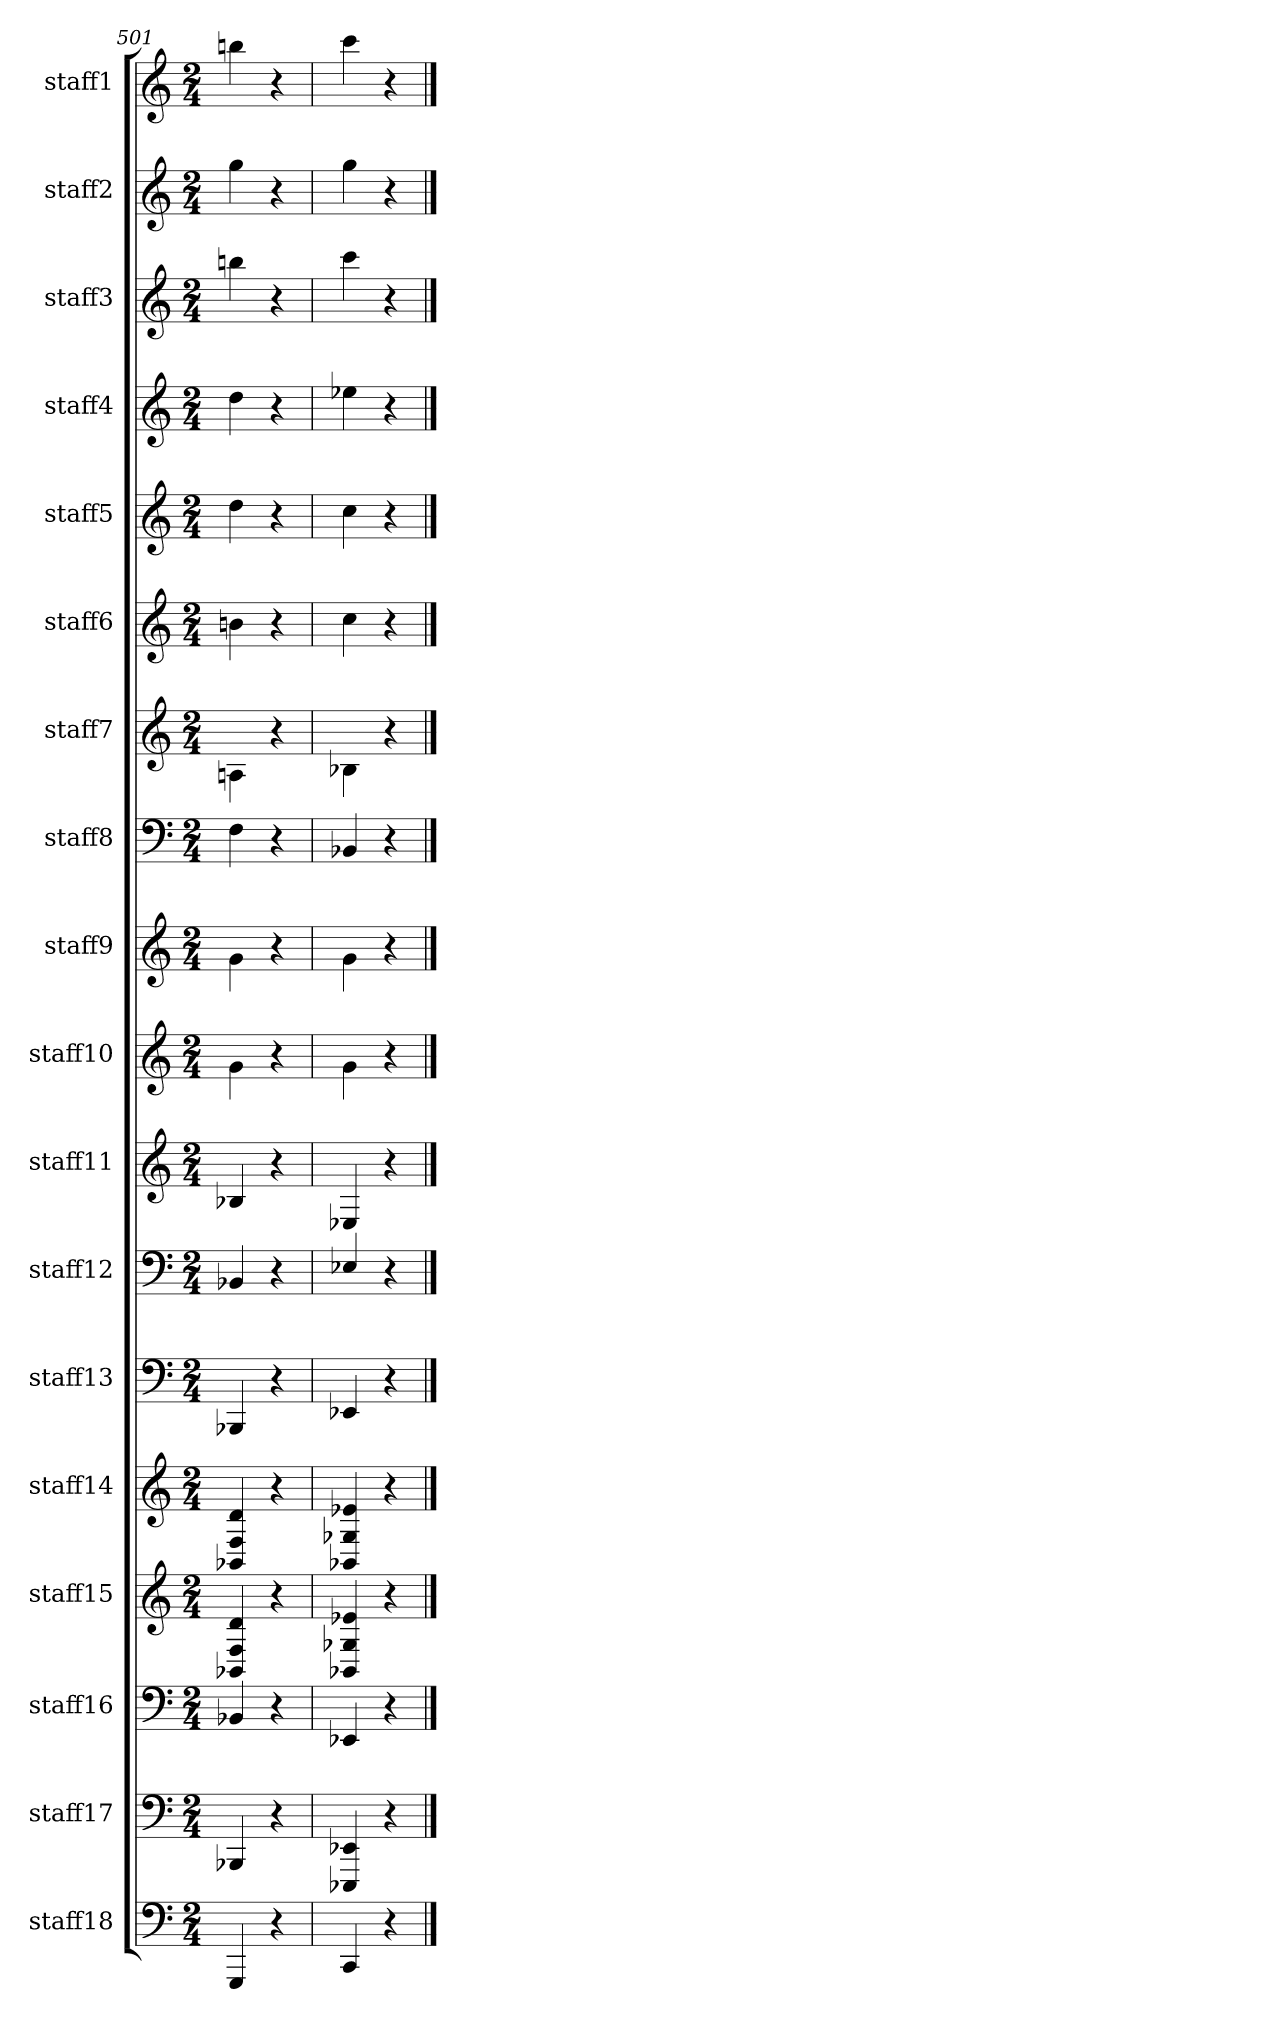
**kern	**kern	**kern	**kern	**kern	**kern	**kern	**kern	**kern	**kern	**kern	**kern	**kern	**kern	**kern	**kern	**kern	**kern
*part18	*part17	*part16	*part15	*part14	*part13	*part12	*part11	*part10	*part9	*part8	*part7	*part6	*part5	*part4	*part3	*part2	*part1
*staff18	*staff17	*staff16	*staff15	*staff14	*staff13	*staff12	*staff11	*staff10	*staff9	*staff8	*staff7	*staff6	*staff5	*staff4	*staff3	*staff2	*staff1
*I"staff18	*I"staff17	*I"staff16	*I"staff15	*I"staff14	*I"staff13	*I"staff12	*I"staff11	*I"staff10	*I"staff9	*I"staff8	*I"staff7	*I"staff6	*I"staff5	*I"staff4	*I"staff3	*I"staff2	*I"staff1
*M2/4	*M2/4	*M2/4	*M2/4	*M2/4	*M2/4	*M2/4	*M2/4	*M2/4	*M2/4	*M2/4	*M2/4	*M2/4	*M2/4	*M2/4	*M2/4	*M2/4	*M2/4
=501	=501	=501	=501	=501	=501	=501	=501	=501	=501	=501	=501	=501	=501	=501	=501	=501	=501
4GGG/	4BBB-/	4BB-/	4d/ 4F/ 4BB-/	4d/ 4F/ 4BB-/	4BBB-/	4BB-/	4B-/	4g\	4g\	4F\	4An\	4bn\	4dd\	4dd\	4bbn\	4gg\	4bbn\
4r	4r	4r	4r	4r	4r	4r	4r	4r	4r	4r	4r	4r	4r	4r	4r	4r	4r
=502	=502	=502	=502	=502	=502	=502	=502	=502	=502	=502	=502	=502	=502	=502	=502	=502	=502
4CC/	4EE-/ 4EEE-/	4EE-/	4e-/ 4G-/ 4BB-/	4e-/ 4G-/ 4BB-/	4EE-/	4E-/	4E-/	4g\	4g\	4BB-/	4B-\	4cc\	4cc\	4ee-\	4ccc\	4gg\	4ccc\
4r	4r	4r	4r	4r	4r	4r	4r	4r	4r	4r	4r	4r	4r	4r	4r	4r	4r
==	==	==	==	==	==	==	==	==	==	==	==	==	==	==	==	==	==
*-	*-	*-	*-	*-	*-	*-	*-	*-	*-	*-	*-	*-	*-	*-	*-	*-	*-
